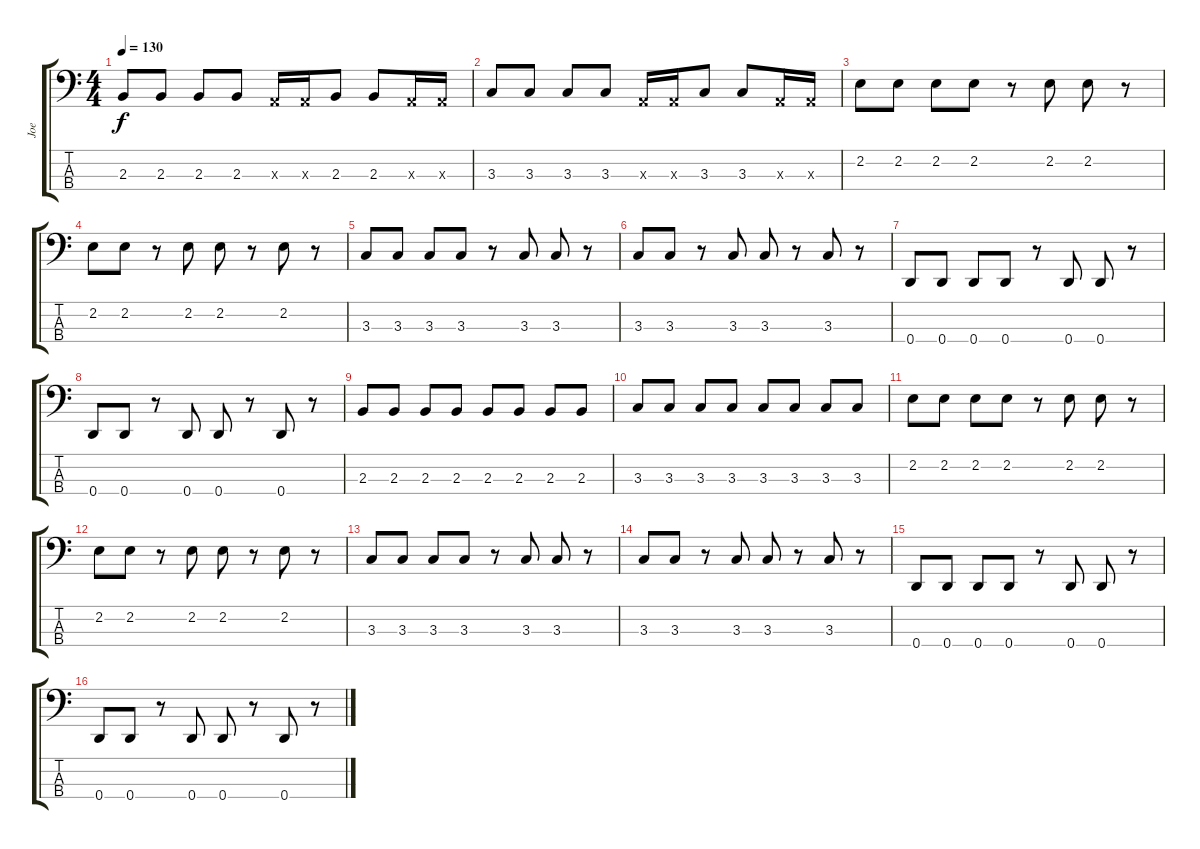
\track ("Joe" "Joe") {instrument electricbasspick}
\staff {score tabs}
\tuning (G2 D2 A1 D1) {hide}
\ts (4 4)
\tempo 130
\clef f4
\ks c
2.3.8{dy f} 2.3.8 2.3.8 2.3.8 0.3{x}.16 0.3{x}.16 2.3.8 2.3.8 0.3{x}.16 0.3{x}.16 |
3.3.8 3.3.8 3.3.8 3.3.8 0.3{x}.16 0.3{x}.16 3.3.8 3.3.8 0.3{x}.16 0.3{x}.16 |
2.2.8 2.2.8 2.2.8 2.2.8 r.8 2.2.8 2.2.8 r.8 |
2.2.8 2.2.8 r.8 2.2.8 2.2.8 r.8 2.2.8 r.8 |
3.3.8 3.3.8 3.3.8 3.3.8 r.8 3.3.8 3.3.8 r.8 |
3.3.8 3.3.8 r.8 3.3.8 3.3.8 r.8 3.3.8 r.8 |
0.4.8 0.4.8 0.4.8 0.4.8 r.8 0.4.8 0.4.8 r.8 |
0.4.8 0.4.8 r.8 0.4.8 0.4.8 r.8 0.4.8 r.8 |
2.3.8 2.3.8 2.3.8 2.3.8 2.3.8 2.3.8 2.3.8 2.3.8 |
3.3.8 3.3.8 3.3.8 3.3.8 3.3.8 3.3.8 3.3.8 3.3.8 |
2.2.8 2.2.8 2.2.8 2.2.8 r.8 2.2.8 2.2.8 r.8 |
2.2.8 2.2.8 r.8 2.2.8 2.2.8 r.8 2.2.8 r.8 |
3.3.8 3.3.8 3.3.8 3.3.8 r.8 3.3.8 3.3.8 r.8 |
3.3.8 3.3.8 r.8 3.3.8 3.3.8 r.8 3.3.8 r.8 |
0.4.8 0.4.8 0.4.8 0.4.8 r.8 0.4.8 0.4.8 r.8 |
0.4.8 0.4.8 r.8 0.4.8 0.4.8 r.8 0.4.8 r.8
